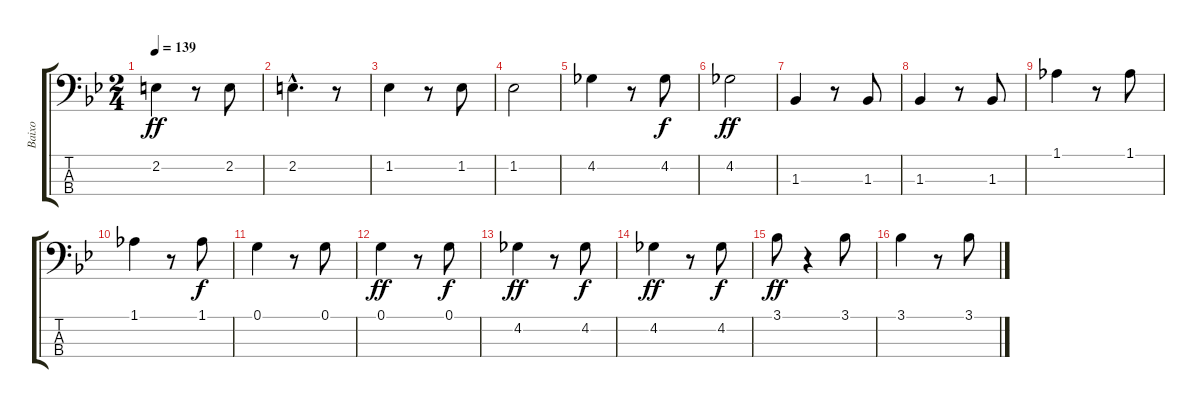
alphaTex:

\track ("Baixo" "Baixo") {instrument electricbassfinger}
\staff {score tabs}
\tuning (G2 D2 A1 E1) {hide}
\ts (2 4)
\tempo 139
\clef f4
\ks bb
2.2.4{dy ff} r.8 2.2.8 |
2.2{hac}.4{d} r.8 |
1.2.4 r.8 1.2.8 |
1.2.2 |
4.2.4 r.8 4.2.8{dy f} |
4.2.2{dy ff} |
1.3.4 r.8 1.3.8 |
1.3.4 r.8 1.3.8 |
1.1.4 r.8 1.1.8 |
1.1.4 r.8 1.1.8{dy f} |
0.1.4 r.8 0.1.8 |
0.1.4{dy ff} r.8 0.1.8{dy f} |
4.2.4{dy ff} r.8 4.2.8{dy f} |
4.2.4{dy ff} r.8 4.2.8{dy f} |
3.1.8{dy ff} r.4 3.1.8 |
3.1.4 r.8 3.1.8
